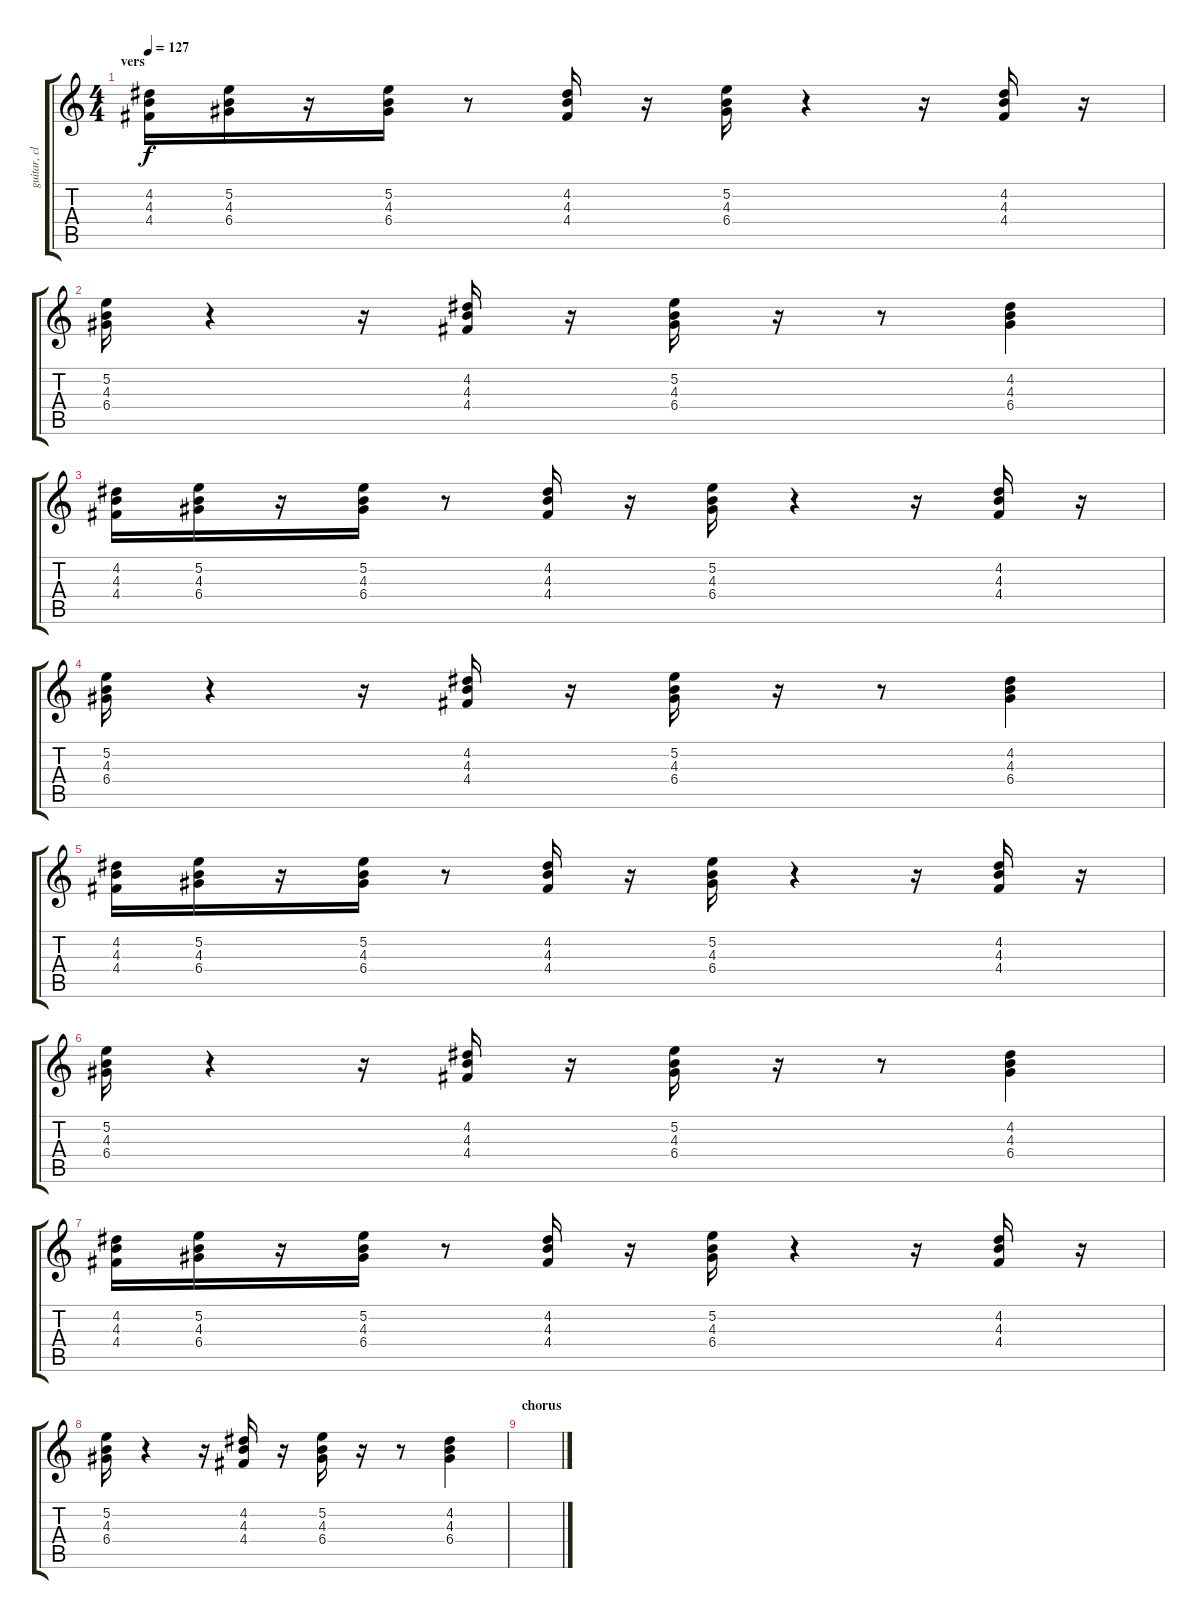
\track ("guitar, clean" "guitar, cl") {instrument electricguitarclean}
\staff {score tabs}
\tuning (E4 B3 G3 D3 A2 E2) {hide}
\ts (4 4)
\section ("" "vers")
\tempo 127
\clef g2
\ks c
(4.2 4.3 4.4).16{dy f} (5.2 4.3 6.4).16 r.16 (5.2 4.3 6.4).16 r.8 (4.2 4.3 4.4).16 r.16 (5.2 4.3 6.4).16 r.4 r.16 (4.2 4.3 4.4).16 r.16 |
(5.2 4.3 6.4).16 r.4 r.16 (4.2 4.3 4.4).16 r.16 (5.2 4.3 6.4).16 r.16 r.8 (4.2 4.3 6.4).4 |
(4.2 4.3 4.4).16 (5.2 4.3 6.4).16 r.16 (5.2 4.3 6.4).16 r.8 (4.2 4.3 4.4).16 r.16 (5.2 4.3 6.4).16 r.4 r.16 (4.2 4.3 4.4).16 r.16 |
(5.2 4.3 6.4).16 r.4 r.16 (4.2 4.3 4.4).16 r.16 (5.2 4.3 6.4).16 r.16 r.8 (4.2 4.3 6.4).4 |
(4.2 4.3 4.4).16 (5.2 4.3 6.4).16 r.16 (5.2 4.3 6.4).16 r.8 (4.2 4.3 4.4).16 r.16 (5.2 4.3 6.4).16 r.4 r.16 (4.2 4.3 4.4).16 r.16 |
(5.2 4.3 6.4).16 r.4 r.16 (4.2 4.3 4.4).16 r.16 (5.2 4.3 6.4).16 r.16 r.8 (4.2 4.3 6.4).4 |
(4.2 4.3 4.4).16 (5.2 4.3 6.4).16 r.16 (5.2 4.3 6.4).16 r.8 (4.2 4.3 4.4).16 r.16 (5.2 4.3 6.4).16 r.4 r.16 (4.2 4.3 4.4).16 r.16 |
(5.2 4.3 6.4).16 r.4 r.16 (4.2 4.3 4.4).16 r.16 (5.2 4.3 6.4).16 r.16 r.8 (4.2 4.3 6.4).4 |
\section ("" "chorus")
